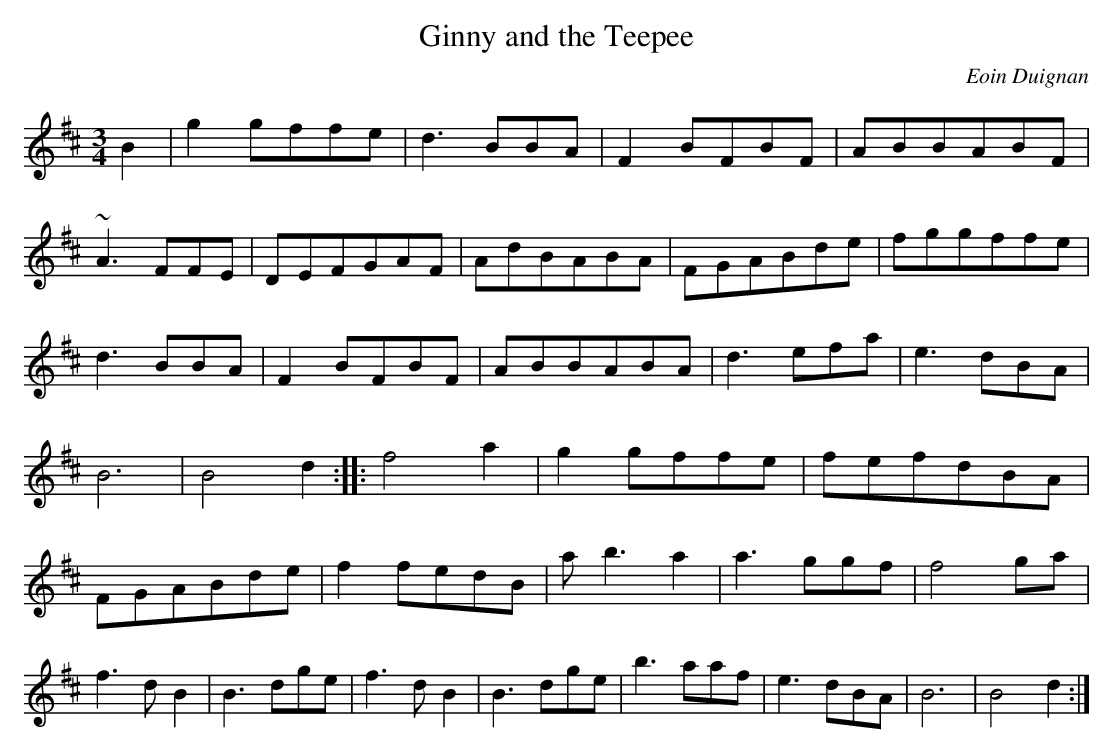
X:1
T:Ginny and the Teepee
M:3/4
L:1/8
C:Eoin Duignan
K:BMin
B2|g2gffe|d3 BBA|F2BFBF|ABBABF|~A3 FFE|\
DEFGAF|AdBABA|FGABde|fggffe|d3 BBA|F2BFBF|\
ABBABA|d3 efa|e3 dBA|B6|B4 d2::f4 a2|g2gffe|\
fefdBA|FGABde|f2fedB|a b3 a2|a3 ggf|f4 ga|f3 d B2|\
B3 dge|f3 d B2|B3 dge|b3 aaf|e3 dBA|B6|B4 d2:|
